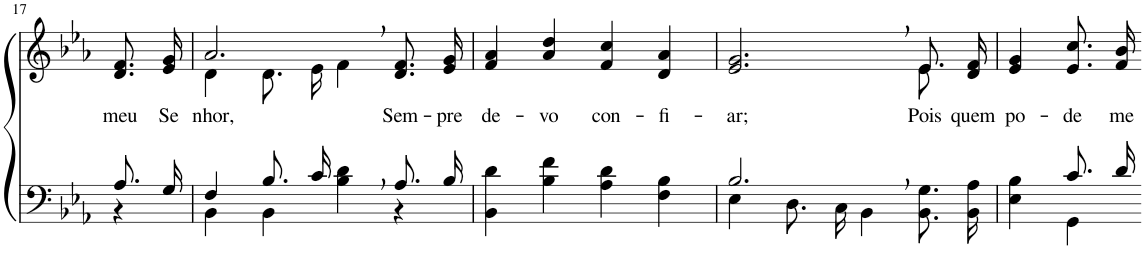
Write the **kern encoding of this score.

**kern	**kern	**text
*part2	*part1	*part1
*staff2	*staff1	*staff1
*I"Parte III e IV	*I"Parte I e II	*
!!LO:PB:g=z
*clefF4	*clefG2	*
*k[b-e-a-]	*k[b-e-a-]	*
*M4/4	*M4/4	*
=17	=17	=17
*^	*	*
!	!	!	!LO:LY:b
8.A-/L	4r	8.d/ 8.f/L	meu
!	!	!	!LO:LY:b
16G/Jk	.	16e-/ 16g/Jk	Se-
=18	=18	=18	=18
*	*	*^	*
!	!	!	!	!LO:LY:b
4F/	4BB-\	2.a-,/	4d\	-nhor,
8.B-/L	4BB-\	.	8.d\L	.
16c/Jk	.	.	16e-\Jk	.
4ryy	4B-\ 4d\	.	4f\	.
!	!	!	!	!LO:LY:b
8.A-/L	4r	8.d/ 8.f/L	4ryy	Sem-
!	!	!	!	!LO:LY:b
16B-/Jk	.	16e-/ 16g/Jk	.	-pre
*v	*v	*	*	*
*	*v	*v	*
=19	=19	=19
!	!	!LO:LY:b
4BB-\ 4d\	4f/ 4a-/	de-
!	!	!LO:LY:b
4B-\ 4f\	4a-/ 4dd/	-vo
!	!	!LO:LY:b
4A-\ 4d\	4f/ 4cc/	con-
!	!	!LO:LY:b
4F\ 4B-\	4d/ 4a-/	-fi-
=20	=20	=20
*^	*	*
!	!	!	!LO:LY:b
*	*	*^	*
2.B-,/	4E-\	2.e-/, 2.g/,	2.ryy	-ar;
.	8.D\L	.	.	.
.	16C\Jk	.	.	.
.	4BB-\	.	.	.
!	!	!	!	!LO:LY:b
4ryy	8.BB-\ 8.G\L	8.e-/L	8.e-\	Pois
!	!	!	!	!LO:LY:b
.	16BB-\ 16A-\Jk	16d/ 16f/Jk	16ryy	quem
=21	=21	=21	=21	=21
!	!	!	!	!LO:LY:b
*	*	*v	*v	*
4ryy	4E-\ 4B-\	4e-/ 4g/	po-
!	!	!	!LO:LY:b
8.c/L	4GG\	8.e-/ 8.cc/L	-de
!	!	!	!LO:LY:b
16d/Jk	.	16f/ 16b-/Jk	me
*v	*v	*	*
=-	=-	=-
*-	*-	*-
